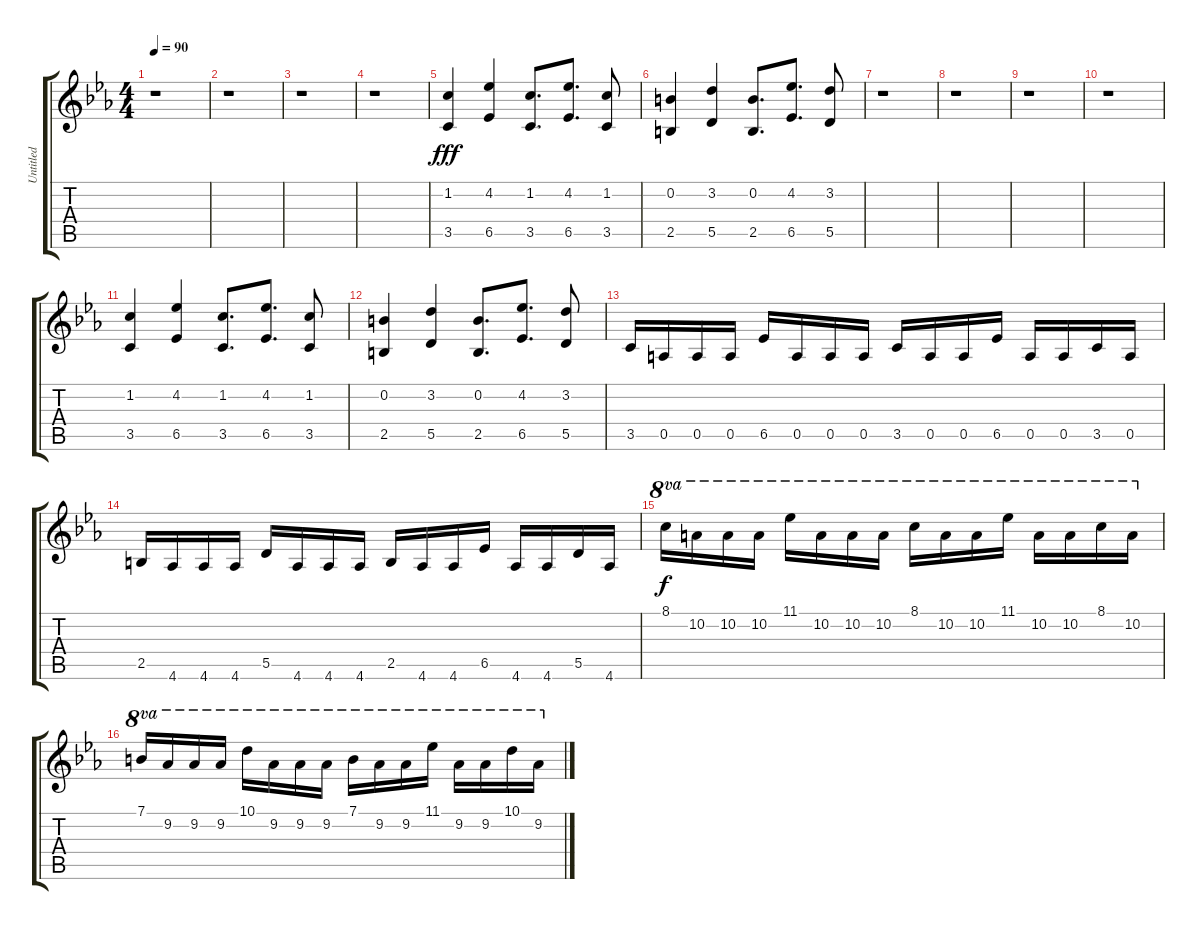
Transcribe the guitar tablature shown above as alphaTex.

\track ("Untitled" "Untitled") {instrument acousticgrandpiano}
\staff {score tabs}
\tuning (E5 B4 G4 D4 A3 E3) {hide}
\ts (4 4)
\tempo 90
\clef g2
\ks eb
r.1{dy ff} |
r.1 |
r.1 |
r.1 |
(1.2 3.5).4{dy fff} (4.2 6.5).4 (1.2 3.5).8{d} (4.2 6.5).8{d} (1.2 3.5).8 |
(0.2 2.5).4 (3.2 5.5).4 (0.2 2.5).8{d} (4.2 6.5).8{d} (3.2 5.5).8 |
r.1 |
r.1 |
r.1 |
r.1 |
(1.2 3.5).4 (4.2 6.5).4 (1.2 3.5).8{d} (4.2 6.5).8{d} (1.2 3.5).8 |
(0.2 2.5).4 (3.2 5.5).4 (0.2 2.5).8{d} (4.2 6.5).8{d} (3.2 5.5).8 |
3.5.16 0.5.16 0.5.16 0.5.16 6.5.16 0.5.16 0.5.16 0.5.16 3.5.16 0.5.16 0.5.16 6.5.16 0.5.16 0.5.16 3.5.16 0.5.16 |
2.5.16 4.6.16 4.6.16 4.6.16 5.5.16 4.6.16 4.6.16 4.6.16 2.5.16 4.6.16 4.6.16 6.5.16 4.6.16 4.6.16 5.5.16 4.6.16 |
8.1.16{ot 8va dy f} 10.2.16{ot 8va} 10.2.16{ot 8va} 10.2.16{ot 8va} 11.1.16{ot 8va} 10.2.16{ot 8va} 10.2.16{ot 8va} 10.2.16{ot 8va} 8.1.16{ot 8va} 10.2.16{ot 8va} 10.2.16{ot 8va} 11.1.16{ot 8va} 10.2.16{ot 8va} 10.2.16{ot 8va} 8.1.16{ot 8va} 10.2.16{ot 8va} |
7.1.16{ot 8va} 9.2.16{ot 8va} 9.2.16{ot 8va} 9.2.16{ot 8va} 10.1.16{ot 8va} 9.2.16{ot 8va} 9.2.16{ot 8va} 9.2.16{ot 8va} 7.1.16{ot 8va} 9.2.16{ot 8va} 9.2.16{ot 8va} 11.1.16{ot 8va} 9.2.16{ot 8va} 9.2.16{ot 8va} 10.1.16{ot 8va} 9.2.16{ot 8va}
